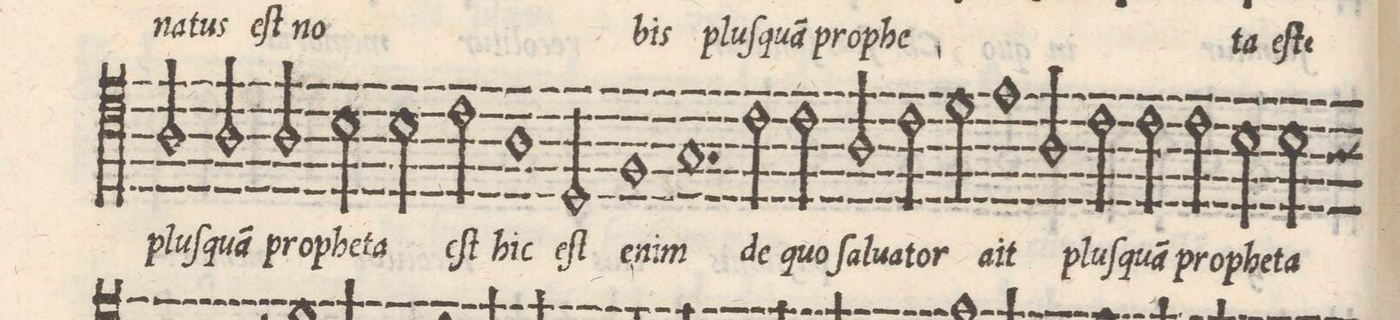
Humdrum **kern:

**kern	**text
*I"TENOR	*
*clefC4	*
*k[]	*
*met(C|)	*
*M2/1	*
2A/	pluſ
2A/	qua(m)
2A/	pro-
=20-	=20-
2B\	-phe-
2B\	-ta
2c\	eſt
1A\	hic
=21-	=21-
2D/	eſt
1F	e-
=22-	=22-
1.G	-nim
2c\	de
=23-	=23-
2c\	quo
2A/	ſal-
2c\	-ua-
2d\	-tor
=24-	=24-
1e	a-
2A/	-it
2c\	pluſ
=25-	=25-
2c\	qua(m)
2c\	pro-
2B\	-phe-
2B\	-ta
*custos:A	*
=26-	=26-
*-	*-
